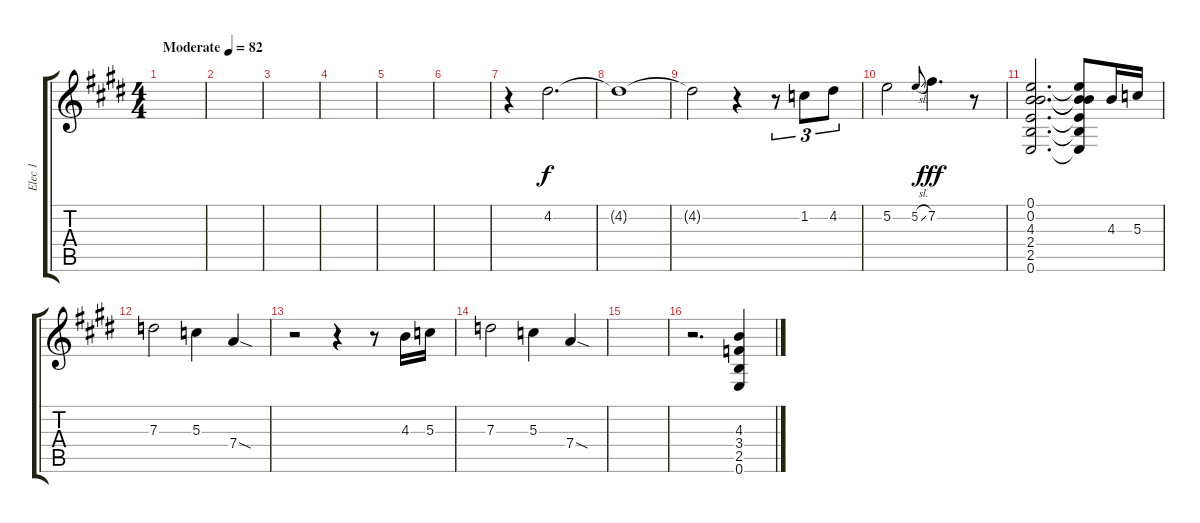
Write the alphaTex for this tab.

\track ("Elec 1" "Elec 1") {instrument distortionguitar}
\staff {score tabs}
\tuning (E4 B3 G3 D3 A2 E2) {hide}
\ts (4 4)
\tempo (82 "Moderate")
\clef g2
\ks e
|
|
|
|
|
|
r.4 4.2.2{d} |
4.2{t}.1 |
4.2{t}.2 r.4 r.8{tu (3 2)} 1.2.8{tu (3 2)} 4.2.8{tu (3 2)} |
5.2.2 5.2{sl}.8{gr onbeat dy f} 7.2.4{d dy fff} r.8 |
(0.1 0.2 4.3 2.4 2.5 0.6).2{d} (0.1{t} 0.2{t} 4.3{t} 2.4{t} 2.5{t} 0.6{t}).8 4.3.16 5.3.16 |
7.3.2 5.3.4 7.4{sod}.4 |
r.2 r.4 r.8 4.3.16 5.3.16 |
7.3.2 5.3.4 7.4{sod}.4 |
|
r.2{d} (4.3 3.4 2.5 0.6).4
